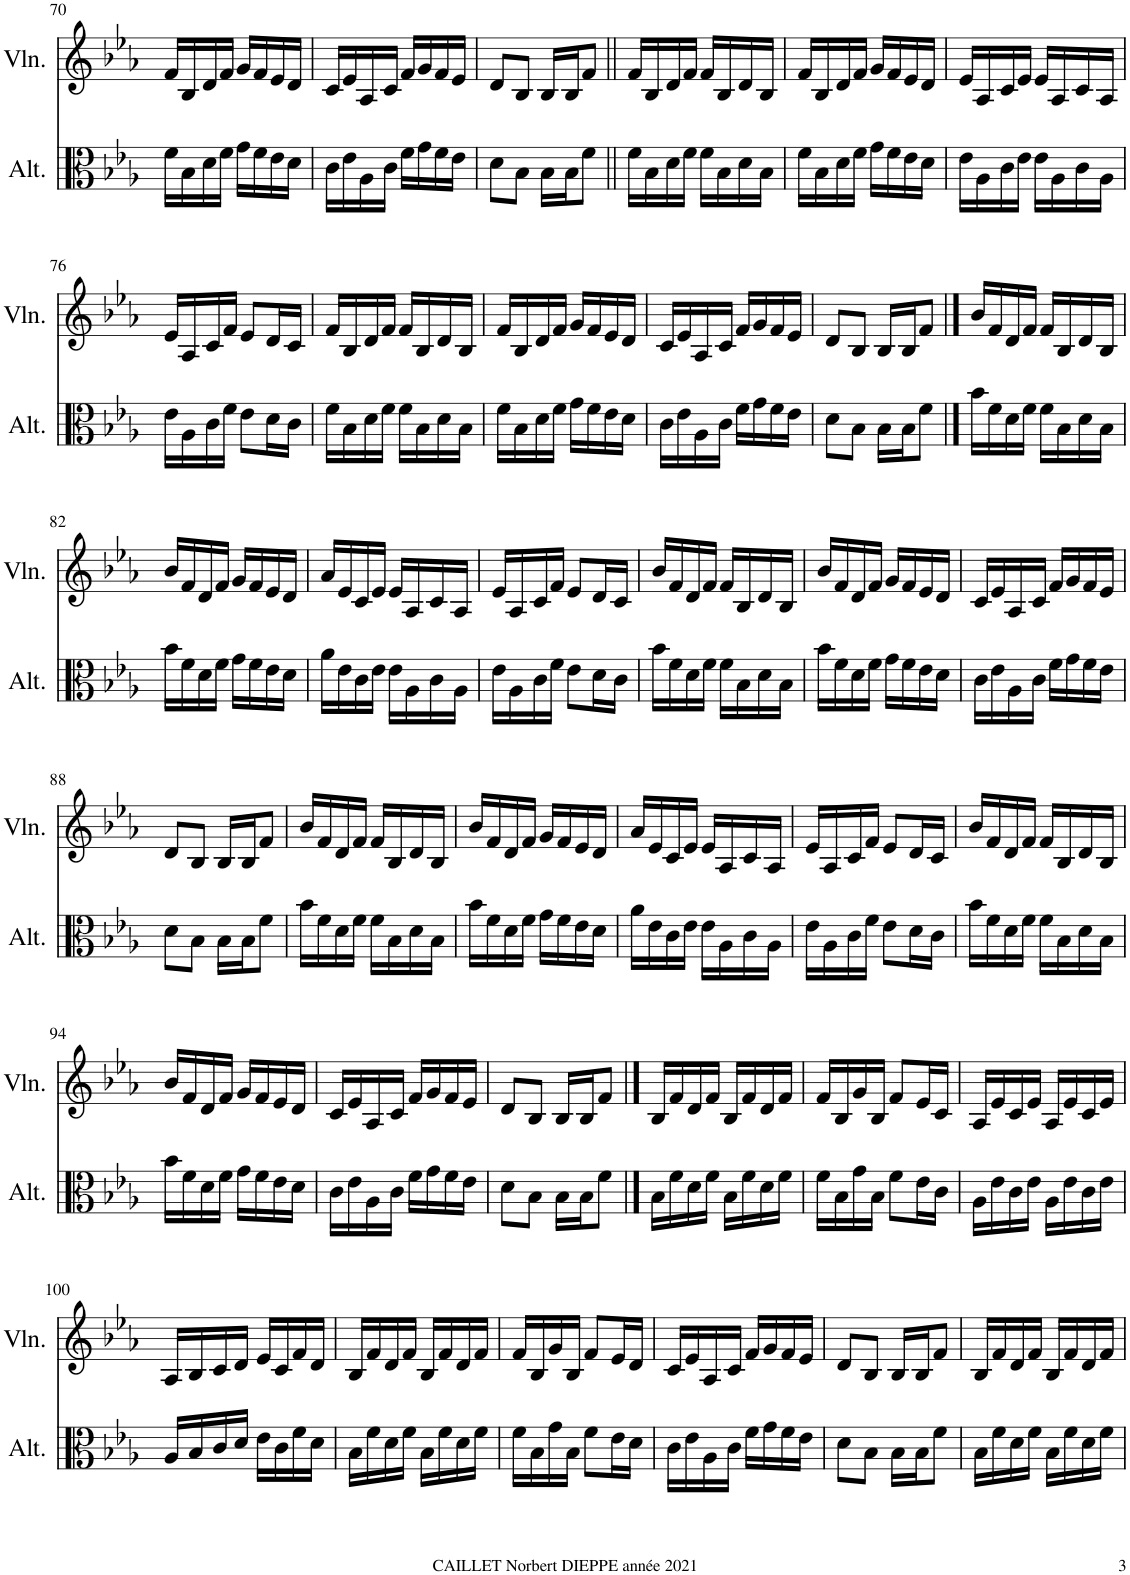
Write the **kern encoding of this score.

**kern	**kern
*part2	*part1
*staff2	*staff1
*I"Alto	*I"Violon
*I'Alt.	*I'Vln.
!!LO:PB:g=z
*clefC3	*clefG2
*k[b-e-a-]	*k[b-e-a-]
*M2/4	*M2/4
=70	=70
16f\LL	16f/LL
16B-\	16B-/
16d\	16d/
16f\JJ	16f/JJ
16g\LL	16g/LL
16f\	16f/
16e-\	16e-/
16d\JJ	16d/JJ
=71	=71
16c\LL	16c/LL
16e-\	16e-/
16A-\	16A-/
16c\JJ	16c/JJ
16f\LL	16f/LL
16g\	16g/
16f\	16f/
16e-\JJ	16e-/JJ
=72	=72
8d\L	8d/L
8B-\J	8B-/J
16B-\LL	16B-/LL
16B-\J	16B-/J
8f\J	8f/J
=73||	=73||
16f\LL	16f/LL
16B-\	16B-/
16d\	16d/
16f\JJ	16f/JJ
16f\LL	16f/LL
16B-\	16B-/
16d\	16d/
16B-\JJ	16B-/JJ
=74	=74
16f\LL	16f/LL
16B-\	16B-/
16d\	16d/
16f\JJ	16f/JJ
16g\LL	16g/LL
16f\	16f/
16e-\	16e-/
16d\JJ	16d/JJ
=75	=75
16e-\LL	16e-/LL
16A-\	16A-/
16c\	16c/
16e-\JJ	16e-/JJ
16e-\LL	16e-/LL
16A-\	16A-/
16c\	16c/
16A-\JJ	16A-/JJ
!!LO:LB:g=z
=76	=76
16e-\LL	16e-/LL
16A-\	16A-/
16c\	16c/
16f\JJ	16f/JJ
8e-\L	8e-/L
16d\L	16d/L
16c\JJ	16c/JJ
=77	=77
16f\LL	16f/LL
16B-\	16B-/
16d\	16d/
16f\JJ	16f/JJ
16f\LL	16f/LL
16B-\	16B-/
16d\	16d/
16B-\JJ	16B-/JJ
=78	=78
16f\LL	16f/LL
16B-\	16B-/
16d\	16d/
16f\JJ	16f/JJ
16g\LL	16g/LL
16f\	16f/
16e-\	16e-/
16d\JJ	16d/JJ
=79	=79
16c\LL	16c/LL
16e-\	16e-/
16A-\	16A-/
16c\JJ	16c/JJ
16f\LL	16f/LL
16g\	16g/
16f\	16f/
16e-\JJ	16e-/JJ
=80	=80
8d\L	8d/L
8B-\J	8B-/J
16B-\LL	16B-/LL
16B-\J	16B-/J
8f\J	8f/J
==81	==81
16b-\LL	16b-/LL
16f\	16f/
16d\	16d/
16f\JJ	16f/JJ
16f\LL	16f/LL
16B-\	16B-/
16d\	16d/
16B-\JJ	16B-/JJ
!!LO:LB:g=z
=82	=82
16b-\LL	16b-/LL
16f\	16f/
16d\	16d/
16f\JJ	16f/JJ
16g\LL	16g/LL
16f\	16f/
16e-\	16e-/
16d\JJ	16d/JJ
=83	=83
16a-\LL	16a-/LL
16e-\	16e-/
16c\	16c/
16e-\JJ	16e-/JJ
16e-\LL	16e-/LL
16A-\	16A-/
16c\	16c/
16A-\JJ	16A-/JJ
=84	=84
16e-\LL	16e-/LL
16A-\	16A-/
16c\	16c/
16f\JJ	16f/JJ
8e-\L	8e-/L
16d\L	16d/L
16c\JJ	16c/JJ
=85	=85
16b-\LL	16b-/LL
16f\	16f/
16d\	16d/
16f\JJ	16f/JJ
16f\LL	16f/LL
16B-\	16B-/
16d\	16d/
16B-\JJ	16B-/JJ
=86	=86
16b-\LL	16b-/LL
16f\	16f/
16d\	16d/
16f\JJ	16f/JJ
16g\LL	16g/LL
16f\	16f/
16e-\	16e-/
16d\JJ	16d/JJ
=87	=87
16c\LL	16c/LL
16e-\	16e-/
16A-\	16A-/
16c\JJ	16c/JJ
16f\LL	16f/LL
16g\	16g/
16f\	16f/
16e-\JJ	16e-/JJ
!!LO:LB:g=z
=88	=88
8d\L	8d/L
8B-\J	8B-/J
16B-\LL	16B-/LL
16B-\J	16B-/J
8f\J	8f/J
=89	=89
16b-\LL	16b-/LL
16f\	16f/
16d\	16d/
16f\JJ	16f/JJ
16f\LL	16f/LL
16B-\	16B-/
16d\	16d/
16B-\JJ	16B-/JJ
=90	=90
16b-\LL	16b-/LL
16f\	16f/
16d\	16d/
16f\JJ	16f/JJ
16g\LL	16g/LL
16f\	16f/
16e-\	16e-/
16d\JJ	16d/JJ
=91	=91
16a-\LL	16a-/LL
16e-\	16e-/
16c\	16c/
16e-\JJ	16e-/JJ
16e-\LL	16e-/LL
16A-\	16A-/
16c\	16c/
16A-\JJ	16A-/JJ
=92	=92
16e-\LL	16e-/LL
16A-\	16A-/
16c\	16c/
16f\JJ	16f/JJ
8e-\L	8e-/L
16d\L	16d/L
16c\JJ	16c/JJ
=93	=93
16b-\LL	16b-/LL
16f\	16f/
16d\	16d/
16f\JJ	16f/JJ
16f\LL	16f/LL
16B-\	16B-/
16d\	16d/
16B-\JJ	16B-/JJ
!!LO:LB:g=z
=94	=94
16b-\LL	16b-/LL
16f\	16f/
16d\	16d/
16f\JJ	16f/JJ
16g\LL	16g/LL
16f\	16f/
16e-\	16e-/
16d\JJ	16d/JJ
=95	=95
16c\LL	16c/LL
16e-\	16e-/
16A-\	16A-/
16c\JJ	16c/JJ
16f\LL	16f/LL
16g\	16g/
16f\	16f/
16e-\JJ	16e-/JJ
=96	=96
8d\L	8d/L
8B-\J	8B-/J
16B-\LL	16B-/LL
16B-\J	16B-/J
8f\J	8f/J
==97	==97
16B-\LL	16B-/LL
16f\	16f/
16d\	16d/
16f\JJ	16f/JJ
16B-\LL	16B-/LL
16f\	16f/
16d\	16d/
16f\JJ	16f/JJ
=98	=98
16f\LL	16f/LL
16B-\	16B-/
16g\	16g/
16B-\JJ	16B-/JJ
8f\L	8f/L
16e-\L	16e-/L
16c\JJ	16c/JJ
=99	=99
16A-\LL	16A-/LL
16e-\	16e-/
16c\	16c/
16e-\JJ	16e-/JJ
16A-\LL	16A-/LL
16e-\	16e-/
16c\	16c/
16e-\JJ	16e-/JJ
!!LO:LB:g=z
=100	=100
16A-/LL	16A-/LL
16B-/	16B-/
16c/	16c/
16d/JJ	16d/JJ
16e-\LL	16e-/LL
16c\	16c/
16f\	16f/
16d\JJ	16d/JJ
=101	=101
16B-\LL	16B-/LL
16f\	16f/
16d\	16d/
16f\JJ	16f/JJ
16B-\LL	16B-/LL
16f\	16f/
16d\	16d/
16f\JJ	16f/JJ
=102	=102
16f\LL	16f/LL
16B-\	16B-/
16g\	16g/
16B-\JJ	16B-/JJ
8f\L	8f/L
16e-\L	16e-/L
16d\JJ	16d/JJ
=103	=103
16c\LL	16c/LL
16e-\	16e-/
16A-\	16A-/
16c\JJ	16c/JJ
16f\LL	16f/LL
16g\	16g/
16f\	16f/
16e-\JJ	16e-/JJ
=104	=104
8d\L	8d/L
8B-\J	8B-/J
16B-\LL	16B-/LL
16B-\J	16B-/J
8f\J	8f/J
=105	=105
16B-\LL	16B-/LL
16f\	16f/
16d\	16d/
16f\JJ	16f/JJ
16B-\LL	16B-/LL
16f\	16f/
16d\	16d/
16f\JJ	16f/JJ
=	=
*-	*-
